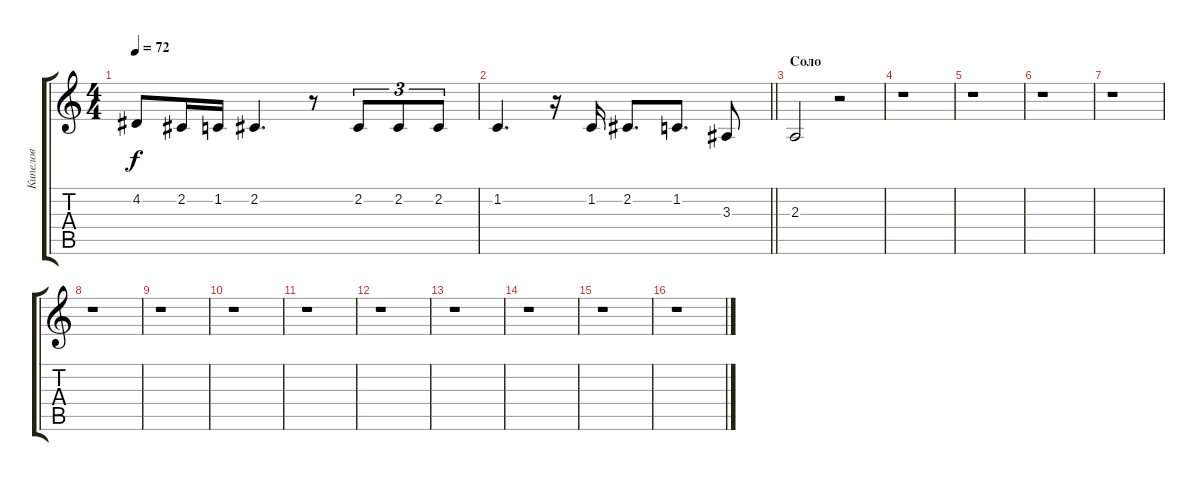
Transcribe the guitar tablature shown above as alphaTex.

\track ("Кипелов" "Кипелов") {instrument lead6voice}
\staff {score tabs}
\tuning (E4 B3 G3 D3 A2 E2) {hide}
\ts (4 4)
\tempo 72
\clef g2
\ks c
4.2.8{dy f} 2.2.16 1.2.16 2.2.4{d} r.8 2.2.8{tu (3 2)} 2.2.8{tu (3 2)} 2.2.8{tu (3 2)} |
\barLineRight lightlight
1.2.4{d} r.16 1.2.16 2.2.8{d} 1.2.8{d} 3.3.8 |
\section ("" "Соло")
2.3.2 r.2 |
r.1 |
r.1 |
r.1 |
r.1 |
r.1 |
r.1 |
r.1 |
r.1 |
r.1 |
r.1 |
r.1 |
r.1 |
r.1
